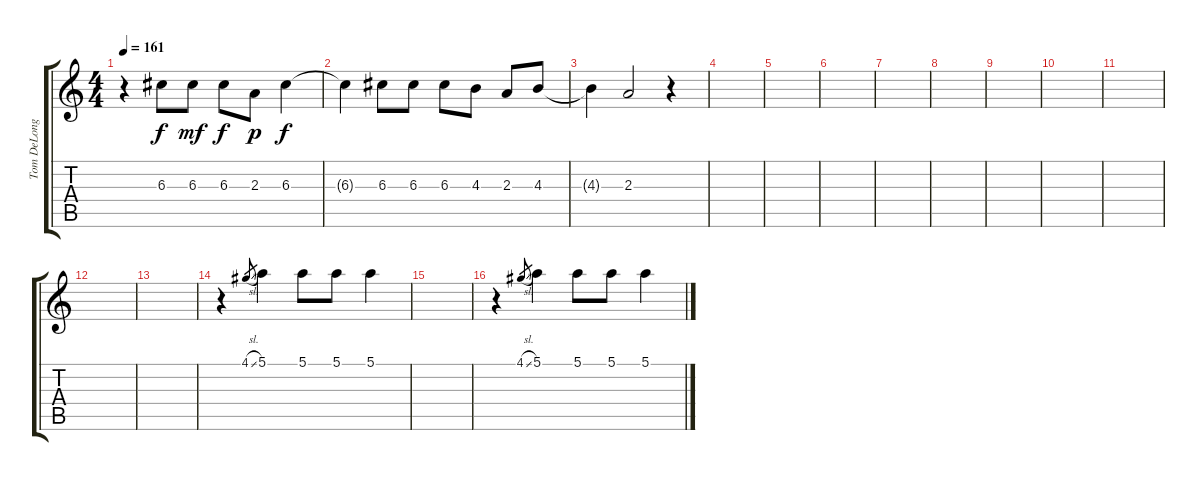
\track ("Tom DeLonge - Vocal" "Tom DeLong") {instrument lead2sawtooth}
\staff {score tabs}
\tuning (E5 B4 G4 D4 A3 E3) {hide}
\ts (4 4)
\tempo 161
\clef g2
\ks c
r.4{dy f} 6.3.8 6.3.8{dy mf} 6.3.8{dy f} 2.3.8{dy p} 6.3.4{dy f} |
6.3{t}.4 6.3.8 6.3.8 6.3.8 4.3.8 2.3.8 4.3.8 |
4.3{t}.4 2.3.2 r.4 |
|
|
|
|
|
|
|
|
|
|
r.4 4.1{sl}.8{gr} 5.1.4 5.1.8 5.1.8 5.1.4 |
|
r.4 4.1{sl}.8{gr} 5.1.4 5.1.8 5.1.8 5.1.4
